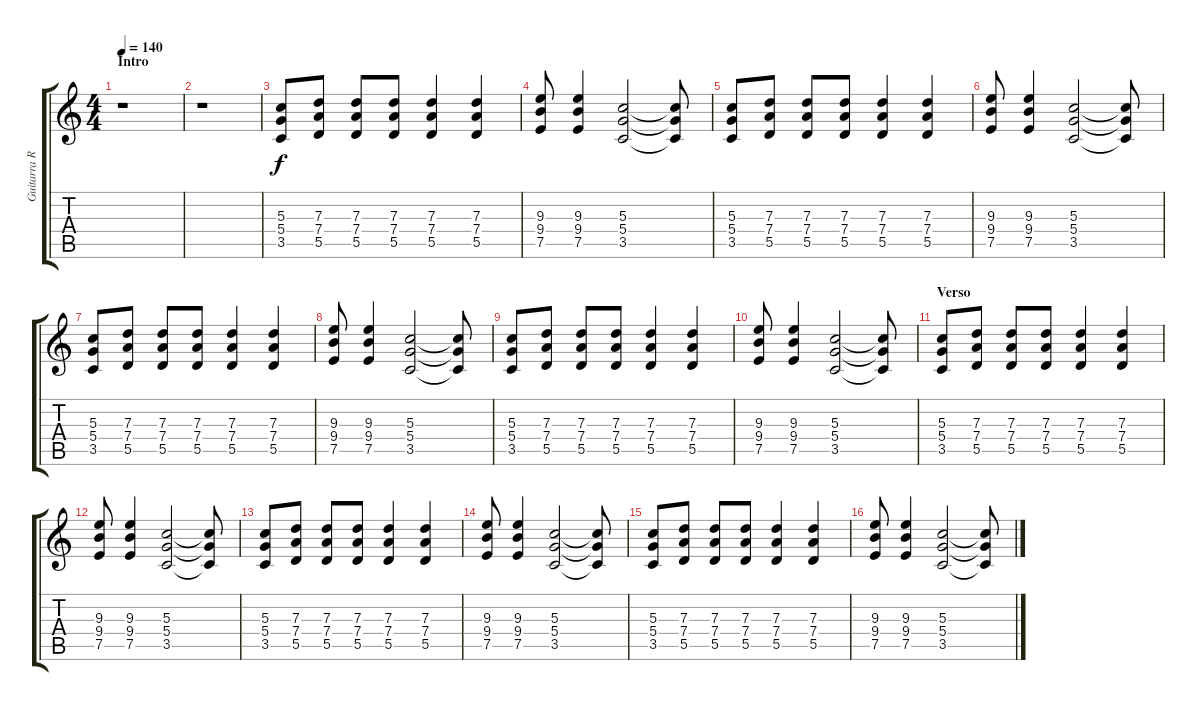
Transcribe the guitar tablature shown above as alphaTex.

\track ("Guitarra Ritmica" "Guitarra R") {instrument distortionguitar}
\staff {score tabs}
\tuning (E4 B3 G3 D3 A2 E2) {hide}
\ts (4 4)
\section ("" "Intro")
\tempo 140
\clef g2
\ks c
r.1{dy f instrument distortionguitar} |
r.1 |
(5.3 5.4 3.5).8 (7.3 7.4 5.5).8 (7.3 7.4 5.5).8 (7.3 7.4 5.5).8 (7.3 7.4 5.5).4 (7.3 7.4 5.5).4 |
(9.3 9.4 7.5).8 (9.3 9.4 7.5).4 (5.3 5.4 3.5).2 (5.3{t} 5.4{t} 3.5{t}).8 |
(5.3 5.4 3.5).8 (7.3 7.4 5.5).8 (7.3 7.4 5.5).8 (7.3 7.4 5.5).8 (7.3 7.4 5.5).4 (7.3 7.4 5.5).4 |
(9.3 9.4 7.5).8 (9.3 9.4 7.5).4 (5.3 5.4 3.5).2 (5.3{t} 5.4{t} 3.5{t}).8 |
(5.3 5.4 3.5).8 (7.3 7.4 5.5).8 (7.3 7.4 5.5).8 (7.3 7.4 5.5).8 (7.3 7.4 5.5).4 (7.3 7.4 5.5).4 |
(9.3 9.4 7.5).8 (9.3 9.4 7.5).4 (5.3 5.4 3.5).2 (5.3{t} 5.4{t} 3.5{t}).8 |
(5.3 5.4 3.5).8 (7.3 7.4 5.5).8 (7.3 7.4 5.5).8 (7.3 7.4 5.5).8 (7.3 7.4 5.5).4 (7.3 7.4 5.5).4 |
(9.3 9.4 7.5).8 (9.3 9.4 7.5).4 (5.3 5.4 3.5).2 (5.3{t} 5.4{t} 3.5{t}).8 |
\section ("" "Verso")
(5.3 5.4 3.5).8 (7.3 7.4 5.5).8 (7.3 7.4 5.5).8 (7.3 7.4 5.5).8 (7.3 7.4 5.5).4 (7.3 7.4 5.5).4 |
(9.3 9.4 7.5).8 (9.3 9.4 7.5).4 (5.3 5.4 3.5).2 (5.3{t} 5.4{t} 3.5{t}).8 |
(5.3 5.4 3.5).8 (7.3 7.4 5.5).8 (7.3 7.4 5.5).8 (7.3 7.4 5.5).8 (7.3 7.4 5.5).4 (7.3 7.4 5.5).4 |
(9.3 9.4 7.5).8 (9.3 9.4 7.5).4 (5.3 5.4 3.5).2 (5.3{t} 5.4{t} 3.5{t}).8 |
(5.3 5.4 3.5).8 (7.3 7.4 5.5).8 (7.3 7.4 5.5).8 (7.3 7.4 5.5).8 (7.3 7.4 5.5).4 (7.3 7.4 5.5).4 |
(9.3 9.4 7.5).8 (9.3 9.4 7.5).4 (5.3 5.4 3.5).2 (5.3{t} 5.4{t} 3.5{t}).8
